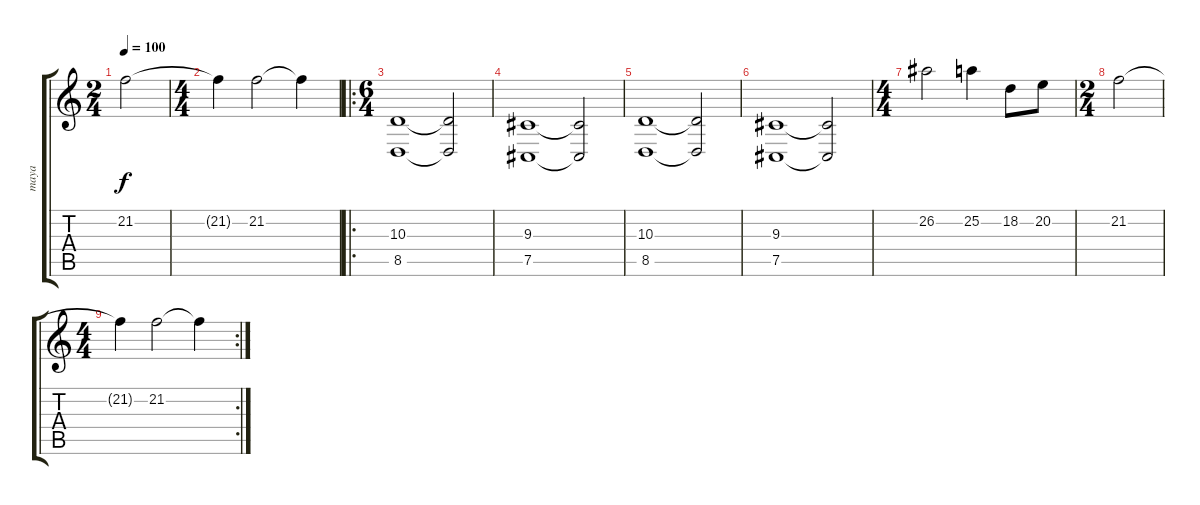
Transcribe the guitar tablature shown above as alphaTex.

\track ("maya" "maya") {instrument churchorgan}
\staff {score tabs}
\tuning (Db4 Ab3 E3 B2 Gb2 Db2) {hide}
\ts (2 4)
\tempo 100
\clef g2
\ks c
21.2.2{dy f} |
\ts (4 4)
21.2{t}.4 21.2.2 21.2{t}.4 |
\ro
\ts (6 4)
(10.3 8.5).1 (10.3{t} 8.5{t}).2 |
(9.3 7.5).1 (9.3{t} 7.5{t}).2 |
(10.3 8.5).1 (10.3{t} 8.5{t}).2 |
(9.3 7.5).1 (9.3{t} 7.5{t}).2 |
\ts (4 4)
26.2.2 25.2.4 18.2.8 20.2.8 |
\ts (2 4)
21.2.2 |
\rc 2
\ts (4 4)
21.2{t}.4 21.2.2 21.2{t}.4
